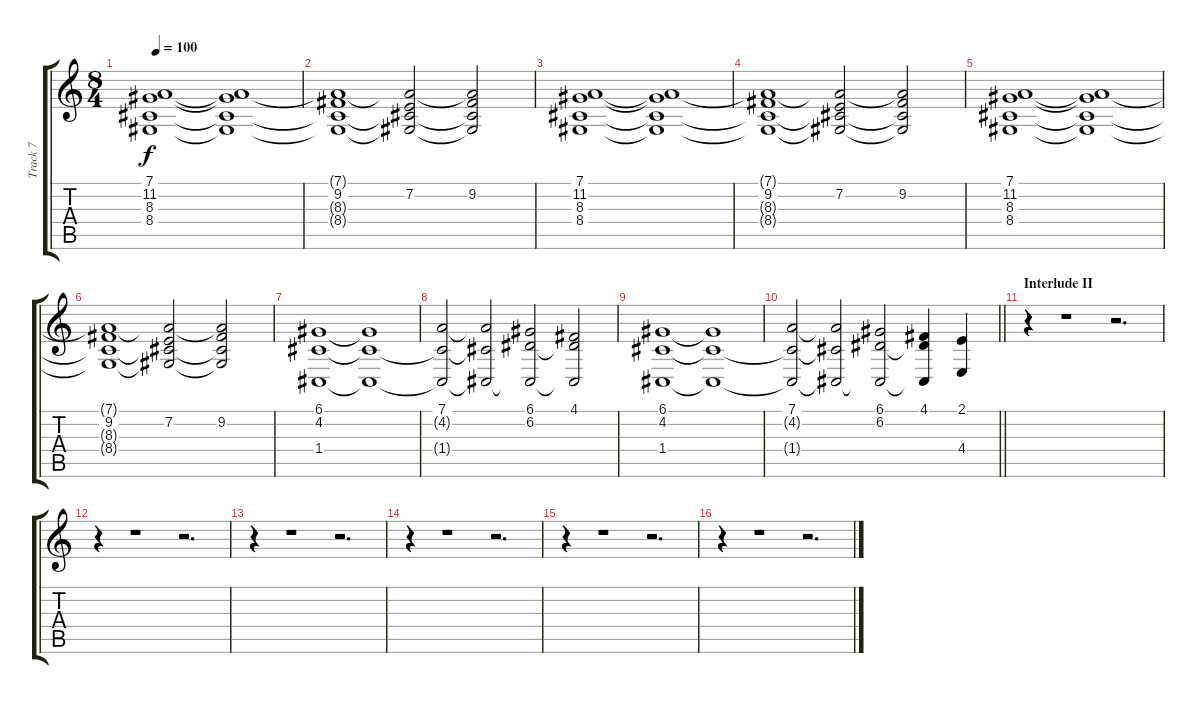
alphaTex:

\track ("Track 7" "Track 7") {instrument stringensemble1}
\staff {score tabs}
\tuning (D4 A3 F3 C3 G2 C2) {hide}
\ts (8 4)
\tempo 100
\clef g2
\ks c
(7.1 11.2 8.3 8.4).1{dy f} (7.1{t} 11.2{t} 8.3{t} 8.4{t}).1 |
(7.1{t} 9.2 8.3{t} 8.4{t}).1 (7.1{t} 7.2 8.3{t} 8.4{t}).2 (7.1{t} 9.2 8.3{t} 8.4{t}).2 |
(7.1 11.2 8.3 8.4).1 (7.1{t} 11.2{t} 8.3{t} 8.4{t}).1 |
(7.1{t} 9.2 8.3{t} 8.4{t}).1 (7.1{t} 7.2 8.3{t} 8.4{t}).2 (7.1{t} 9.2 8.3{t} 8.4{t}).2 |
(7.1 11.2 8.3 8.4).1 (7.1{t} 11.2{t} 8.3{t} 8.4{t}).1 |
(7.1{t} 9.2 8.3{t} 8.4{t}).1 (7.1{t} 7.2 8.3{t} 8.4{t}).2 (7.1{t} 9.2 8.3{t} 8.4{t}).2 |
(6.1 4.2 1.4).1 (6.1{t} 4.2{t} 1.4{t}).1 |
(7.1 4.2{t} 1.4{t}).2 (7.1{t} 4.2{t} 1.4{t}).2 (6.1 6.2 1.4{t}).2 (4.1 6.2{t} 1.4{t}).2 |
(6.1 4.2 1.4).1 (6.1{t} 4.2{t} 1.4{t}).1 |
\barLineRight lightlight
(7.1 4.2{t} 1.4{t}).2 (7.1{t} 4.2{t} 1.4{t}).2 (6.1 6.2 1.4{t}).2 (4.1 6.2{t} 1.4{t}).4 (2.1 4.4).4 |
\section ("" "Interlude II")
r.4 r.1 r.2{d} |
r.4 r.1 r.2{d} |
r.4 r.1 r.2{d} |
r.4 r.1 r.2{d} |
r.4 r.1 r.2{d} |
r.4 r.1 r.2{d}
